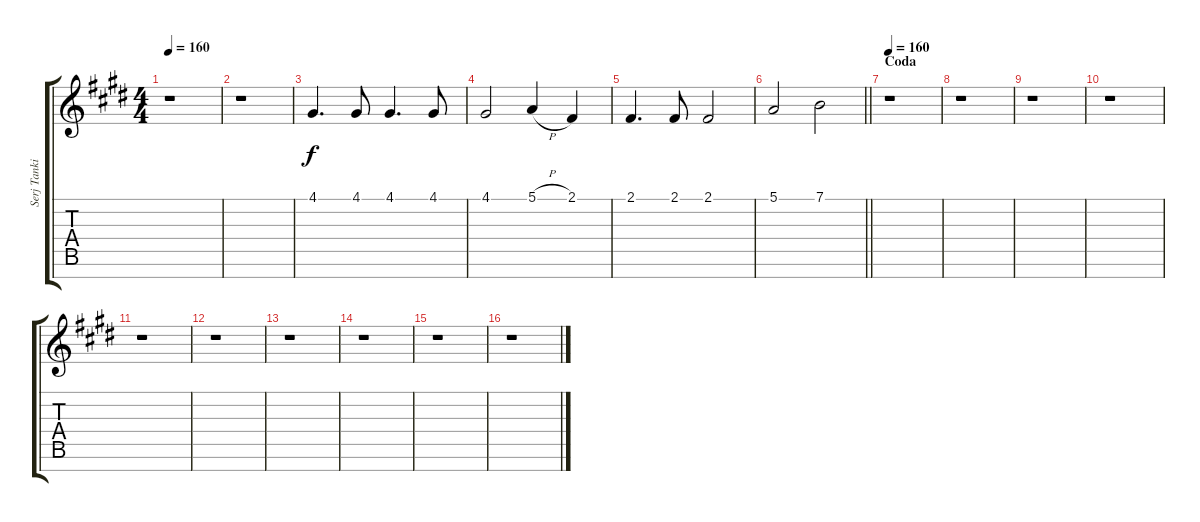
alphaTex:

\track ("Serj Tankian [Backing Vocals]" "Serj Tanki") {instrument clarinet}
\staff {score tabs}
\tuning (E4 B3 G3 D3 A2 E2 B1) {hide}
\ts (4 4)
\tempo 160
\clef g2
\ks c#minor
r.1{dy f} |
r.1 |
4.1.4{d} 4.1.8 4.1.4{d} 4.1.8 |
4.1.2 5.1{h}.4 2.1.4 |
2.1.4{d} 2.1.8 2.1.2 |
\barLineRight lightlight
5.1.2 7.1.2 |
\section ("" "Coda")
\tempo 160
r.1 |
r.1 |
r.1 |
r.1 |
r.1 |
r.1 |
r.1 |
r.1 |
r.1 |
r.1
